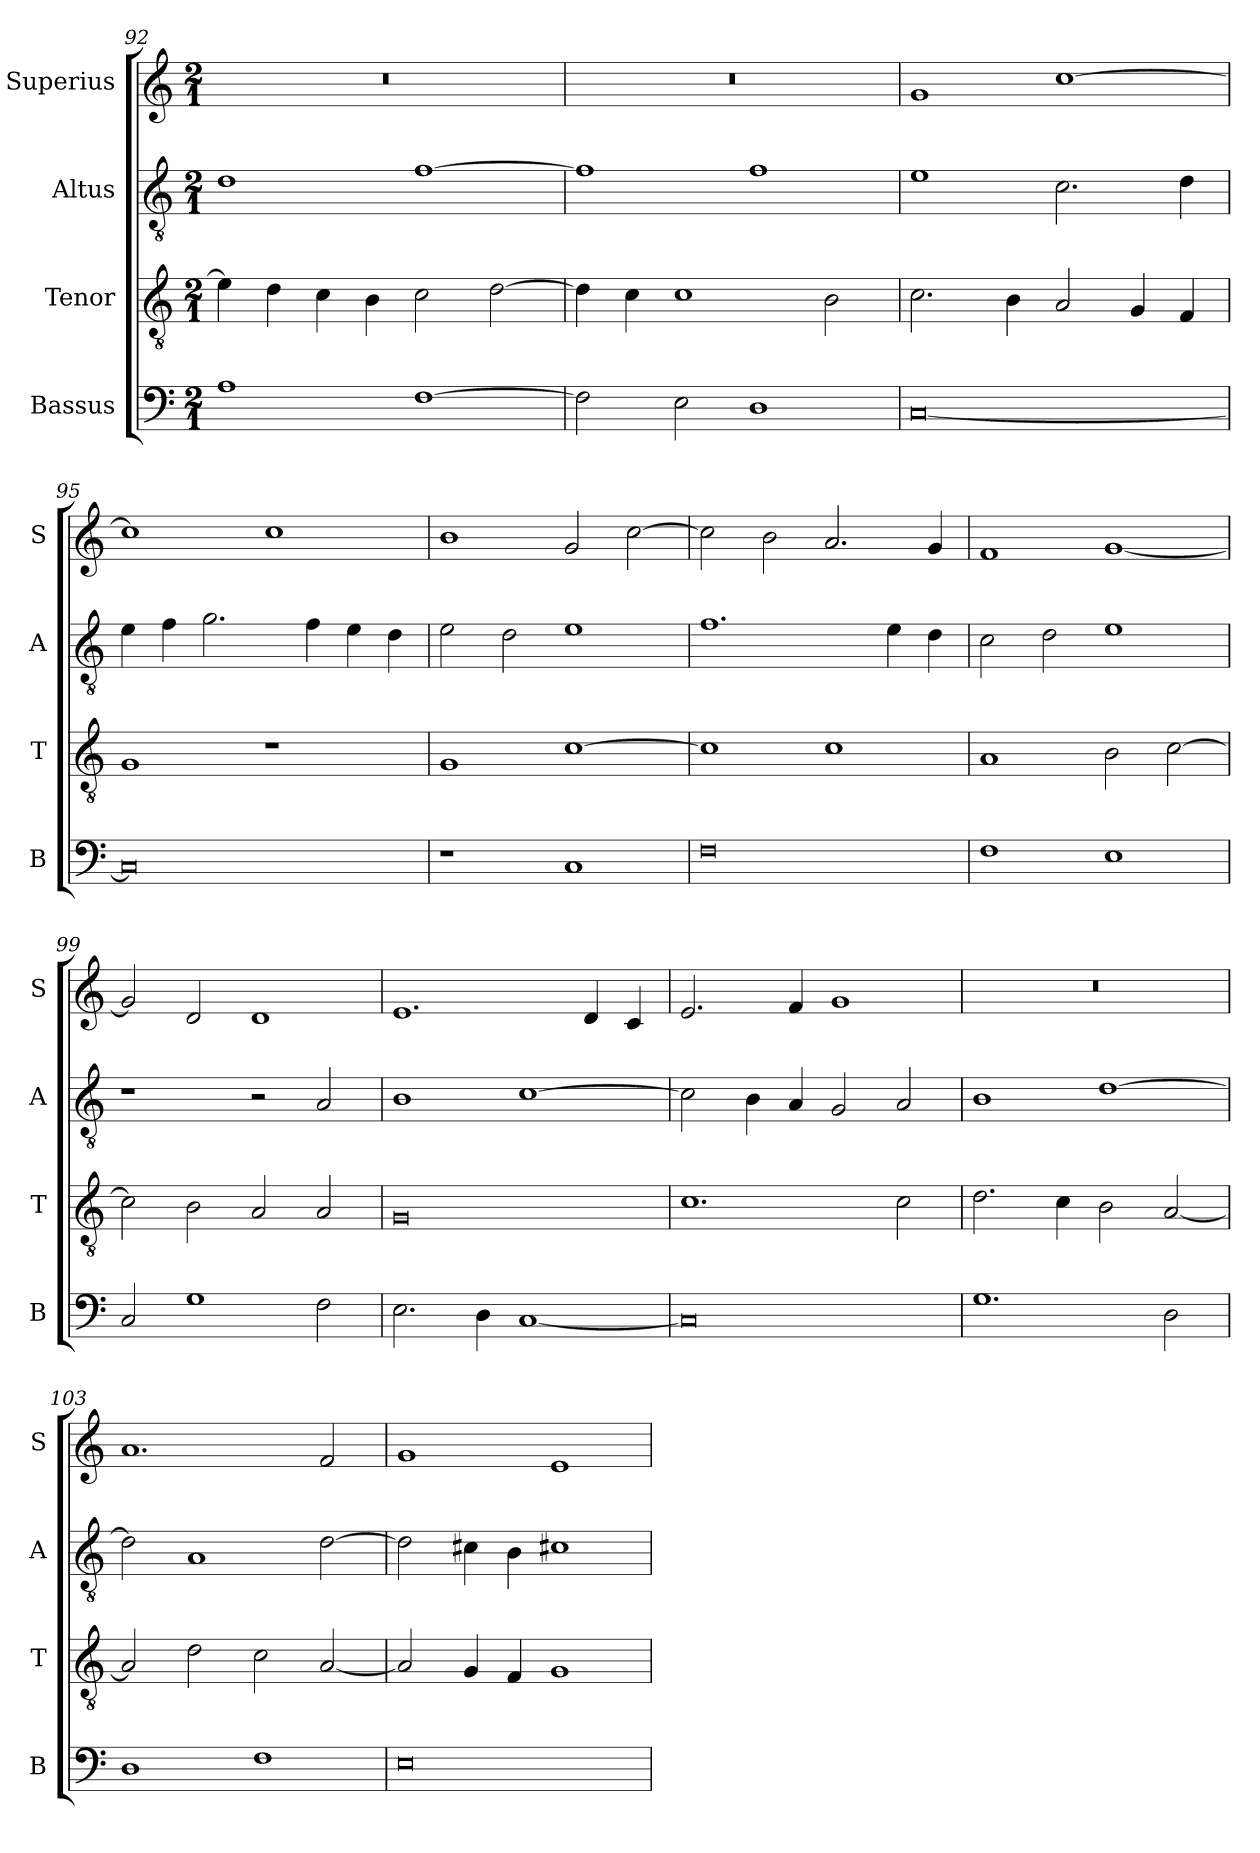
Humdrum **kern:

**kern	**kern	**kern	**kern
*part4	*part3	*part2	*part1
*staff4	*staff3	*staff2	*staff1
*I"Bassus	*I"Tenor	*I"Altus	*I"Superius
*I'B	*I'T	*I'A	*I'S
*clefF4	*clefGv2	*clefGv2	*clefG2
*k[]	*k[]	*k[]	*k[]
*C:	*C:	*C:	*C:
*M2/1	*M2/1	*M2/1	*M2/1
=92	=92	=92	=92
1A	4e]	1d	0r
.	4d	.	.
.	4c	.	.
.	4B	.	.
[1F	2c	[1f	.
.	[2d	.	.
=93	=93	=93	=93
2F]	4d]	1f]	0r
.	4c	.	.
2E	1c	.	.
1D	.	1f	.
.	2B	.	.
=94	=94	=94	=94
[0C	2.c	1e	1g
.	4B	.	.
.	2A	2.c	[1cc
.	4G	.	.
.	4F	4d	.
=95	=95	=95	=95
0C]	1G	4e	1cc]
.	.	4f	.
.	.	2.g	.
.	1r	.	1cc
.	.	4f	.
.	.	4e	.
.	.	4d	.
=96	=96	=96	=96
1r	1G	2e	1b
.	.	2d	.
1C	[1c	1e	2g
.	.	.	[2cc
=97	=97	=97	=97
0F	1c]	1.f	2cc]
.	.	.	2b
.	1c	.	2.a
.	.	4e	.
.	.	4d	4g
=98	=98	=98	=98
1F	1A	2c	1f
.	.	2d	.
1E	2B	1e	[1g
.	[2c	.	.
=99	=99	=99	=99
2C	2c]	1r	2g]
1G	2B	.	2d
.	2A	2r	1d
2F	2A	2A	.
=100	=100	=100	=100
2.E	0G	1B	1.e
4D	.	.	.
[1C	.	[1c	.
.	.	.	4d
.	.	.	4c
=101	=101	=101	=101
0C]	1.c	2c]	2.e
.	.	4B	.
.	.	4A	4f
.	.	2G	1g
.	2c	2A	.
=102	=102	=102	=102
1.G	2.d	1B	0r
.	4c	.	.
.	2B	[1d	.
2D	[2A	.	.
=103	=103	=103	=103
1D	2A]	2d]	1.a
.	2d	1A	.
1F	2c	.	.
.	[2A	[2d	2f
=104	=104	=104	=104
0E	2A]	2d]	1g
.	4G	4c#X	.
.	4F	4B	.
.	1G	1c#X	1e
=	=	=	=
*-	*-	*-	*-
